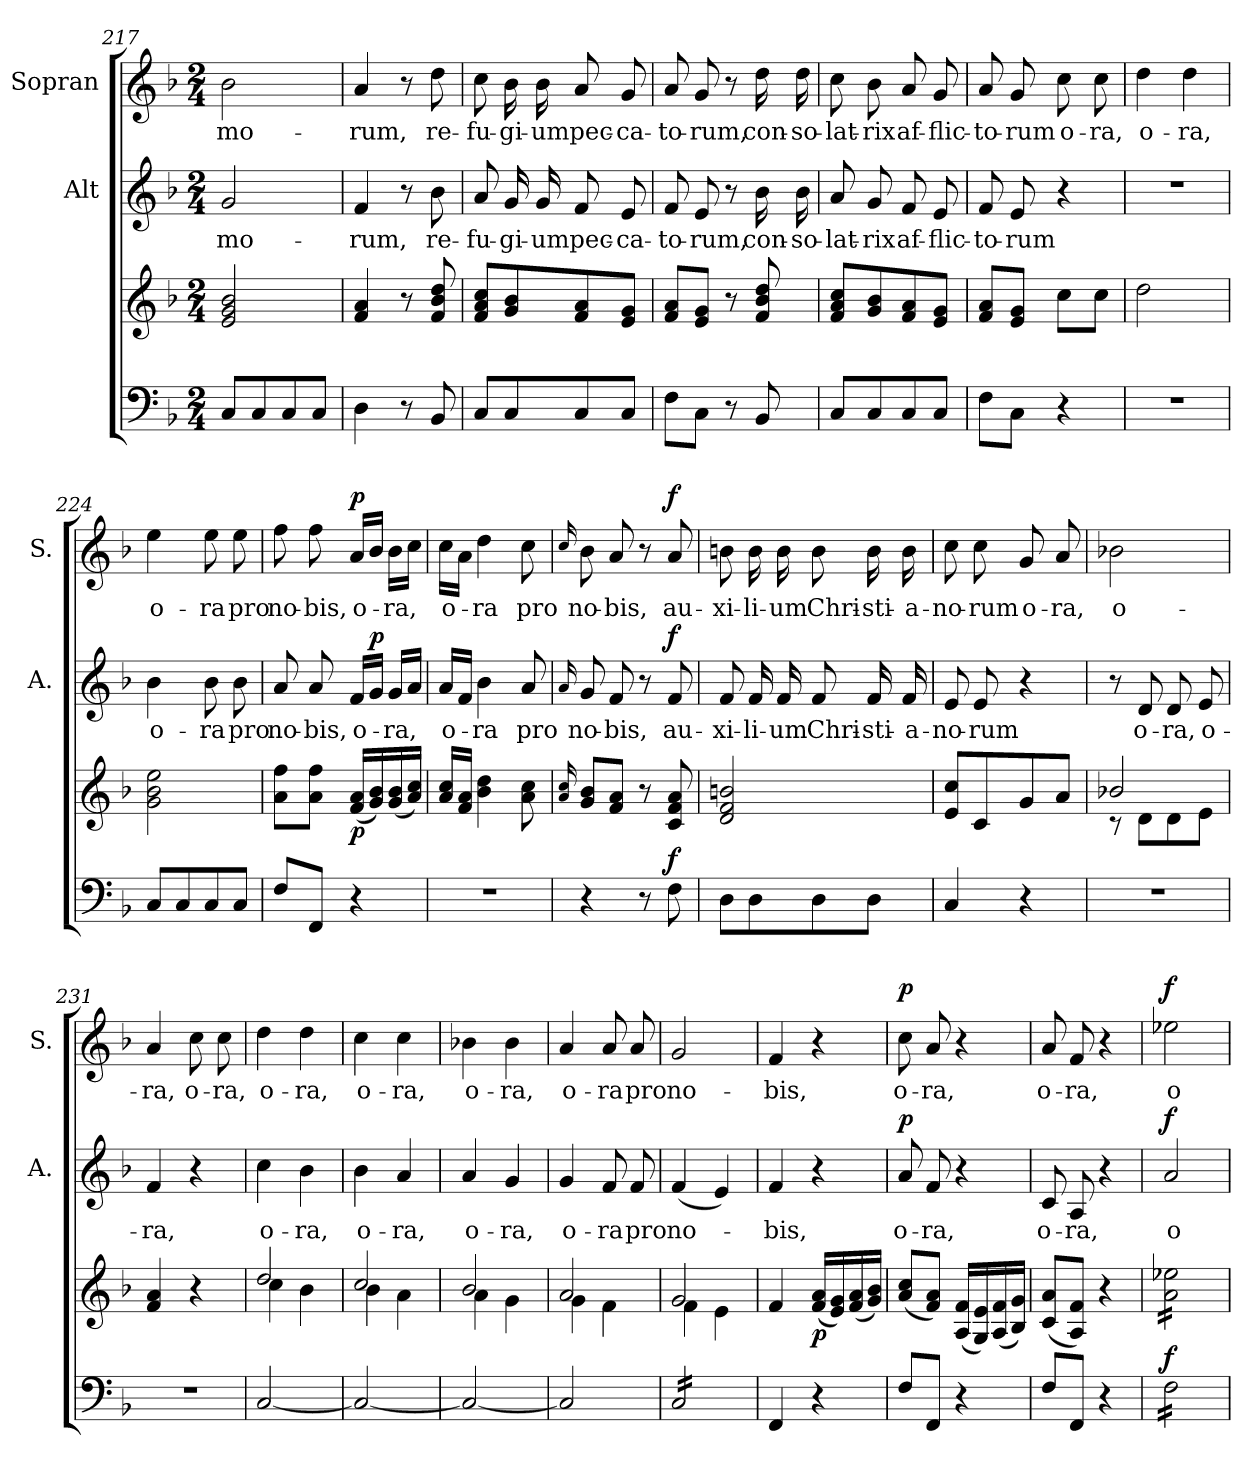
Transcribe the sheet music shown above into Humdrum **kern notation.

**kern	**kern	**dynam	**kern	**text	**dynam	**kern	**text	**dynam
*part3	*part3	*part3	*part2	*part2	*part2	*part1	*part1	*part1
*staff4	*staff3	*staff3/4	*staff2	*staff2	*staff2	*staff1	*staff1	*staff1
*	*	*	*I"Alt	*	*	*I"Sopran	*	*
*	*	*	*I'A.	*	*	*I'S.	*	*
*clefF4	*clefG2	*	*clefG2	*	*	*clefG2	*	*
*k[b-]	*k[b-]	*	*k[b-]	*	*	*k[b-]	*	*
*F:	*F:	*	*F:	*	*	*F:	*	*
*M2/4	*M2/4	*	*M2/4	*	*	*M2/4	*	*
=217	=217	=217	=217	=217	=217	=217	=217	=217
!	!	!	!	!LO:LY:b	!	!	!LO:LY:b	!
8C/L	2e/ 2g/ 2b-/	.	2g/	-mo-	.	2b-\	-mo-	.
8C/	.	.	.	.	.	.	.	.
8C/	.	.	.	.	.	.	.	.
8C/J	.	.	.	.	.	.	.	.
=218	=218	=218	=218	=218	=218	=218	=218	=218
!	!	!	!	!LO:LY:b	!	!	!LO:LY:b	!
4D\	4f/ 4a/	.	4f/	-rum,	.	4a/	-rum,	.
8r	8r	.	8r	.	.	8r	.	.
!	!	!	!	!LO:LY:b	!	!	!LO:LY:b	!
8BB-/	8f/ 8b-/ 8dd/	.	8b-\	re-	.	8dd\	re-	.
=219	=219	=219	=219	=219	=219	=219	=219	=219
!	!	!	!	!LO:LY:b	!	!	!LO:LY:b	!
8C/L	8f/ 8a/ 8cc/L	.	8a/	-fu-	.	8cc\	-fu-	.
!	!	!	!	!LO:LY:b	!	!	!LO:LY:b	!
8C/	8g/ 8b-/	.	16g/	-gi-	.	16b-\	-gi-	.
!	!	!	!	!LO:LY:b	!	!	!LO:LY:b	!
.	.	.	16g/	-um	.	16b-\	-um	.
!	!	!	!	!LO:LY:b	!	!	!LO:LY:b	!
8C/	8f/ 8a/	.	8f/	pec-	.	8a/	pec-	.
!	!	!	!	!LO:LY:b	!	!	!LO:LY:b	!
8C/J	8e/ 8g/J	.	8e/	-ca-	.	8g/	-ca-	.
=220	=220	=220	=220	=220	=220	=220	=220	=220
!	!	!	!	!LO:LY:b	!	!	!LO:LY:b	!
8F\L	8f/ 8a/L	.	8f/	-to-	.	8a/	-to-	.
!	!	!	!	!LO:LY:b	!	!	!LO:LY:b	!
8C\J	8e/ 8g/J	.	8e/	-rum,	.	8g/	-rum,	.
8r	8r	.	8r	.	.	8r	.	.
!	!	!	!	!LO:LY:b	!	!	!LO:LY:b	!
8BB-/	8f/ 8b-/ 8dd/	.	16b-\	con-	.	16dd\	con-	.
!	!	!	!	!LO:LY:b	!	!	!LO:LY:b	!
.	.	.	16b-\	-so-	.	16dd\	-so-	.
!!LO:LB:g=z
=221	=221	=221	=221	=221	=221	=221	=221	=221
!	!	!	!	!LO:LY:b	!	!	!LO:LY:b	!
8C/L	8f/ 8a/ 8cc/L	.	8a/	-lat-	.	8cc\	-lat-	.
!	!	!	!	!LO:LY:b	!	!	!LO:LY:b	!
8C/	8g/ 8b-/	.	8g/	-rix	.	8b-\	-rix	.
!	!	!	!	!LO:LY:b	!	!	!LO:LY:b	!
8C/	8f/ 8a/	.	8f/	af-	.	8a/	af-	.
!	!	!	!	!LO:LY:b	!	!	!LO:LY:b	!
8C/J	8e/ 8g/J	.	8e/	-flic-	.	8g/	-flic-	.
=222	=222	=222	=222	=222	=222	=222	=222	=222
!	!	!	!	!LO:LY:b	!	!	!LO:LY:b	!
8F\L	8f/ 8a/L	.	8f/	-to-	.	8a/	-to-	.
!	!	!	!	!LO:LY:b	!	!	!LO:LY:b	!
8C\J	8e/ 8g/J	.	8e/	-rum	.	8g/	-rum	.
!	!	!	!	!	!	!	!LO:LY:b	!
4r	8cc\L	.	4r	.	.	8cc\	o-	.
!	!	!	!	!	!	!	!LO:LY:b	!
.	8cc\J	.	.	.	.	8cc\	-ra,	.
=223	=223	=223	=223	=223	=223	=223	=223	=223
!	!	!	!	!	!	!	!LO:LY:b	!
2r	2dd\	.	2r	.	.	4dd\	o-	.
!	!	!	!	!	!	!	!LO:LY:b	!
.	.	.	.	.	.	4dd\	-ra,	.
=224	=224	=224	=224	=224	=224	=224	=224	=224
!	!	!	!	!LO:LY:b	!	!	!LO:LY:b	!
8C/L	2g\ 2b-\ 2ee\	.	4b-\	o-	.	4ee\	o-	.
8C/	.	.	.	.	.	.	.	.
!	!	!	!	!LO:LY:b	!	!	!LO:LY:b	!
8C/	.	.	8b-\	-ra	.	8ee\	-ra	.
!	!	!	!	!LO:LY:b	!	!	!LO:LY:b	!
8C/J	.	.	8b-\	pro	.	8ee\	pro	.
=225	=225	=225	=225	=225	=225	=225	=225	=225
!	!	!	!	!LO:LY:b	!	!	!LO:LY:b	!
8F/L	8a\ 8ff\L	.	8a/	no-	.	8ff\	no-	.
!	!	!	!	!LO:LY:b	!	!	!LO:LY:b	!
8FF/J	8a\ 8ff\J	.	8a/	-bis,	.	8ff\	-bis,	.
!	!	!LO:DY:b	!	!LO:LY:b	!	!	!LO:LY:b	!LO:DY:a
4r	(<16f/ 16a/LL	p	16f/LL	o-	.	16a/LL	o-	p
!	!	!	!	!	!LO:DY:a	!	!	!
.	16g/ 16b-/)	.	16g/JJ	.	p	16b-/JJ	.	.
!	!	!	!	!LO:LY:b	!	!	!LO:LY:b	!
.	(<16g/ 16b-/	.	16g/LL	-ra,	.	16b-\LL	-ra,	.
.	16a/ 16cc/JJ)	.	16a/JJ	.	.	16cc\JJ	.	.
!!LO:PB:g=z
=226	=226	=226	=226	=226	=226	=226	=226	=226
!	!	!	!	!LO:LY:b	!	!	!LO:LY:b	!
2r	16a/ 16cc/LL	.	16a/LL	o-	.	16cc\LL	o-	.
.	16f/ 16a/JJ	.	16f/JJ	.	.	16a\JJ	.	.
!	!	!	!	!LO:LY:b	!	!	!LO:LY:b	!
.	4b-\ 4dd\	.	4b-\	-ra	.	4dd\	-ra	.
!	!	!	!	!LO:LY:b	!	!	!LO:LY:b	!
.	8a\ 8cc\	.	8a/	pro	.	8cc\	pro	.
=227	=227	=227	=227	=227	=227	=227	=227	=227
.	16qqa/ 16qqcc/	.	16qqa/	.	.	16qqcc/	.	.
!	!	!	!	!LO:LY:b	!	!	!LO:LY:b	!
4r	8g/ 8b-/L	.	8g/	no-	.	8b-\	no-	.
!	!	!	!	!LO:LY:b	!	!	!LO:LY:b	!
.	8f/ 8a/J	.	8f/	-bis,	.	8a/	-bis,	.
8r	8r	.	8r	.	.	8r	.	.
!	!	!LO:DY:a=2	!	!LO:LY:b	!LO:DY:a	!	!LO:LY:b	!LO:DY:a
8F\	8c/ 8f/ 8a/	f	8f/	au-	f	8a/	au-	f
=228	=228	=228	=228	=228	=228	=228	=228	=228
!	!	!	!	!LO:LY:b	!	!	!LO:LY:b	!
8D\L	2d/ 2f/ 2bn/	.	8f/	-xi-	.	8bn\	-xi-	.
!	!	!	!	!LO:LY:b	!	!	!LO:LY:b	!
8D\	.	.	16f/	-li-	.	16b\	-li-	.
!	!	!	!	!LO:LY:b	!	!	!LO:LY:b	!
.	.	.	16f/	-um	.	16b\	-um	.
!	!	!	!	!LO:LY:b	!	!	!LO:LY:b	!
8D\	.	.	8f/	Chri-	.	8b\	Chri-	.
!	!	!	!	!LO:LY:b	!	!	!LO:LY:b	!
8D\J	.	.	16f/	-sti-	.	16b\	-sti-	.
!	!	!	!	!LO:LY:b	!	!	!LO:LY:b	!
.	.	.	16f/	-a-	.	16b\	-a-	.
=229	=229	=229	=229	=229	=229	=229	=229	=229
!	!	!	!	!LO:LY:b	!	!	!LO:LY:b	!
4C/	8e/ 8cc/L	.	8e/	-no-	.	8cc\	-no-	.
!	!	!	!	!LO:LY:b	!	!	!LO:LY:b	!
.	8c/	.	8e/	-rum	.	8cc\	-rum	.
!	!	!	!	!	!	!	!LO:LY:b	!
4r	8g/	.	4r	.	.	8g/	o-	.
!	!	!	!	!	!	!	!LO:LY:b	!
.	8a/J	.	.	.	.	8a/	-ra,	.
=230	=230	=230	=230	=230	=230	=230	=230	=230
*	*^	*	*	*	*	*	*	*
!	!	!	!	!	!	!	!	!LO:LY:b	!
2r	2b-X/	8rc	.	8r	.	.	2b-X\	o-	.
!	!	!	!	!	!LO:LY:b	!	!	!	!
.	.	8d\L	.	8d/	o-	.	.	.	.
!	!	!	!	!	!LO:LY:b	!	!	!	!
.	.	8d\	.	8d/	-ra,	.	.	.	.
!	!	!	!	!	!LO:LY:b	!	!	!	!
.	.	8e\J	.	8e/	o-	.	.	.	.
!!LO:LB:g=z
=231	=231	=231	=231	=231	=231	=231	=231	=231	=231
!	!	!	!	!	!LO:LY:b	!	!	!LO:LY:b	!
*	*v	*v	*	*	*	*	*	*	*
2r	4f/ 4a/	.	4f/	-ra,	.	4a/	-ra,	.
!	!	!	!	!	!	!	!LO:LY:b	!
.	4r	.	4r	.	.	8cc\	o-	.
!	!	!	!	!	!	!	!LO:LY:b	!
.	.	.	.	.	.	8cc\	-ra,	.
=232	=232	=232	=232	=232	=232	=232	=232	=232
*	*^	*	*	*	*	*	*	*
!	!	!	!	!	!LO:LY:b	!	!	!LO:LY:b	!
[2C/	2dd/	4cc\	.	4cc\	o-	.	4dd\	o-	.
!	!	!	!	!	!LO:LY:b	!	!	!LO:LY:b	!
.	.	4b-\	.	4b-\	-ra,	.	4dd\	-ra,	.
=233	=233	=233	=233	=233	=233	=233	=233	=233	=233
!	!	!	!	!	!LO:LY:b	!	!	!LO:LY:b	!
2C/_	2cc/	4b-\	.	4b-\	o-	.	4cc\	o-	.
!	!	!	!	!	!LO:LY:b	!	!	!LO:LY:b	!
.	.	4a\	.	4a/	-ra,	.	4cc\	-ra,	.
=234	=234	=234	=234	=234	=234	=234	=234	=234	=234
!	!	!	!	!	!LO:LY:b	!	!	!LO:LY:b	!
2C/_	2b-/	4a\	.	4a/	o-	.	4b-X\	o-	.
!	!	!	!	!	!LO:LY:b	!	!	!LO:LY:b	!
.	.	4g\	.	4g/	-ra,	.	4b-\	-ra,	.
=235	=235	=235	=235	=235	=235	=235	=235	=235	=235
!	!	!	!	!	!LO:LY:b	!	!	!LO:LY:b	!
2C/]	2a/	4g\	.	4g/	o-	.	4a/	o-	.
!	!	!	!	!	!LO:LY:b	!	!	!LO:LY:b	!
.	.	4f\	.	8f/	-ra	.	8a/	-ra	.
!	!	!	!	!	!LO:LY:b	!	!	!LO:LY:b	!
.	.	.	.	8f/	pro	.	8a/	pro	.
=236	=236	=236	=236	=236	=236	=236	=236	=236	=236
!	!	!	!	!	!LO:LY:b	!	!	!LO:LY:b	!
*tremolo	*	*	*	*	*	*	*	*	*
16C/LL	2g/	4f\	.	(<4f/	no-	.	2g/	no-	.
16C/	.	.	.	.	.	.	.	.	.
16C/	.	.	.	.	.	.	.	.	.
16C/	.	.	.	.	.	.	.	.	.
16C/	.	4e\	.	4e/)	.	.	.	.	.
16C/	.	.	.	.	.	.	.	.	.
16C/	.	.	.	.	.	.	.	.	.
16C/JJ	.	.	.	.	.	.	.	.	.
*Xtremolo	*	*	*	*	*	*	*	*	*
=237	=237	=237	=237	=237	=237	=237	=237	=237	=237
!	!	!	!	!	!LO:LY:b	!	!	!LO:LY:b	!
*	*v	*v	*	*	*	*	*	*	*
4FF/	4f/	.	4f/	-bis,	.	4f/	-bis,	.
!	!	!LO:DY:b	!	!	!	!	!	!
4r	(<16f/ 16a/LL	p	4r	.	.	4r	.	.
.	16e/ 16g/)	.	.	.	.	.	.	.
.	(<16f/ 16a/	.	.	.	.	.	.	.
.	16g/ 16b-/JJ)	.	.	.	.	.	.	.
=238	=238	=238	=238	=238	=238	=238	=238	=238
!	!	!	!	!LO:LY:b	!LO:DY:a	!	!LO:LY:b	!LO:DY:a
8F/L	(<8a/ 8cc/L	.	8a/	o-	p	8cc\	o-	p
!	!	!	!	!LO:LY:b	!	!	!LO:LY:b	!
8FF/J	8f/ 8a/J)	.	8f/	-ra,	.	8a/	-ra,	.
4r	(<16A/ 16f/LL	.	4r	.	.	4r	.	.
.	16G/ 16e/)	.	.	.	.	.	.	.
.	(<16A/ 16f/	.	.	.	.	.	.	.
.	16B-/ 16g/JJ)	.	.	.	.	.	.	.
!!LO:LB:g=z
=239	=239	=239	=239	=239	=239	=239	=239	=239
!	!	!	!	!LO:LY:b	!	!	!LO:LY:b	!
8F/L	(<8c/ 8a/L	.	8c/	o-	.	8a/	o-	.
!	!	!	!	!LO:LY:b	!	!	!LO:LY:b	!
8FF/J	8A/ 8f/J)	.	8A/	-ra,	.	8f/	-ra,	.
4r	4r	.	4r	.	.	4r	.	.
=240	=240	=240	=240	=240	=240	=240	=240	=240
!	!	!LO:DY:a=2	!	!LO:LY:b	!LO:DY:a	!	!LO:LY:b	!LO:DY:a
*tremolo	*	*	*	*	*	*	*	*
*	*tremolo	*	*	*	*	*	*	*
16F\LL	16a\ 16ee-X\LL	f	2a/	o-	f	2ee-X\	o-	f
16F\	16a\ 16ee-X\	.	.	.	.	.	.	.
16F\	16a\ 16ee-X\	.	.	.	.	.	.	.
16F\	16a\ 16ee-X\	.	.	.	.	.	.	.
16F\	16a\ 16ee-X\	.	.	.	.	.	.	.
16F\	16a\ 16ee-X\	.	.	.	.	.	.	.
16F\	16a\ 16ee-X\	.	.	.	.	.	.	.
16F\JJ	16a\ 16ee-X\JJ	.	.	.	.	.	.	.
*	*Xtremolo	*	*	*	*	*	*	*
*Xtremolo	*	*	*	*	*	*	*	*
=	=	=	=	=	=	=	=	=
*-	*-	*-	*-	*-	*-	*-	*-	*-
